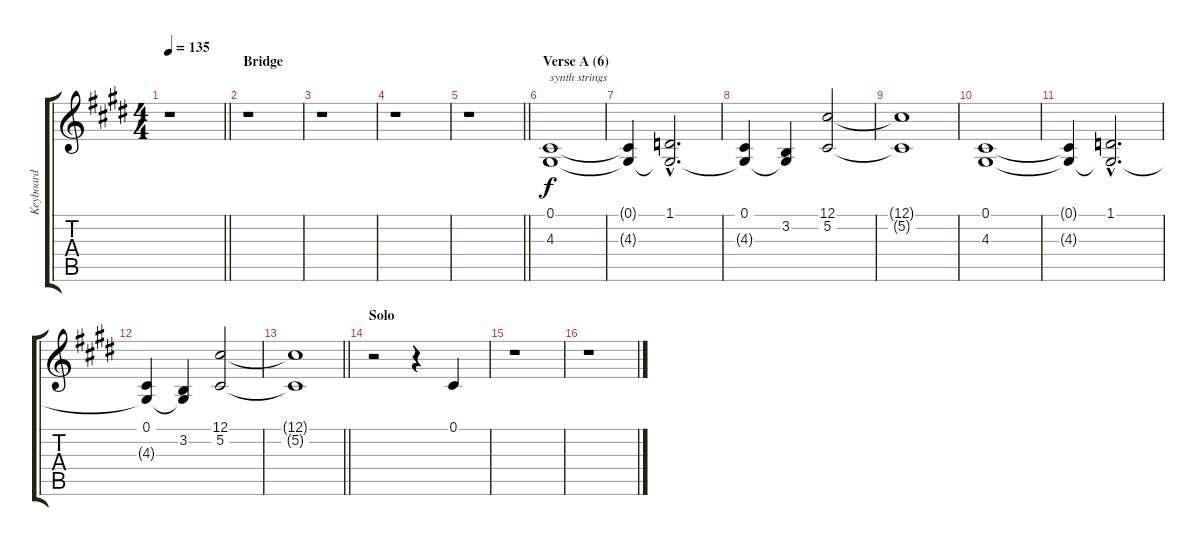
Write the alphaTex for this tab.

\track ("Keyboard" "Keyboard") {instrument synthvoice}
\staff {score tabs}
\tuning (Db4 Ab3 E3 B2 Gb2 Db2) {hide}
\ts (4 4)
\tempo 135
\clef g2
\barLineRight lightlight
\ks c#minor
r.1{dy f} |
\section ("" "Bridge")
r.1 |
r.1 |
r.1 |
\barLineRight lightlight
r.1 |
\section ("" "Verse A (6)")
(0.1 4.3).1{txt "synth strings" instrument synthstrings1} |
(0.1{t} 4.3{t}).4 (1.1{hac} 4.3{hac t}).2{d} |
(0.1 4.3{t}).4 (3.2 4.3{t}).4 (12.1 5.2).2 |
(12.1{t} 5.2{t}).1 |
(0.1 4.3).1 |
(0.1{t} 4.3{t}).4 (1.1{hac} 4.3{hac t}).2{d} |
(0.1 4.3{t}).4 (3.2 4.3{t}).4 (12.1 5.2).2 |
\barLineRight lightlight
(12.1{t} 5.2{t}).1 |
\section ("" "Solo")
r.2{instrument synthvoice} r.4 0.1.4 |
r.1 |
r.1
